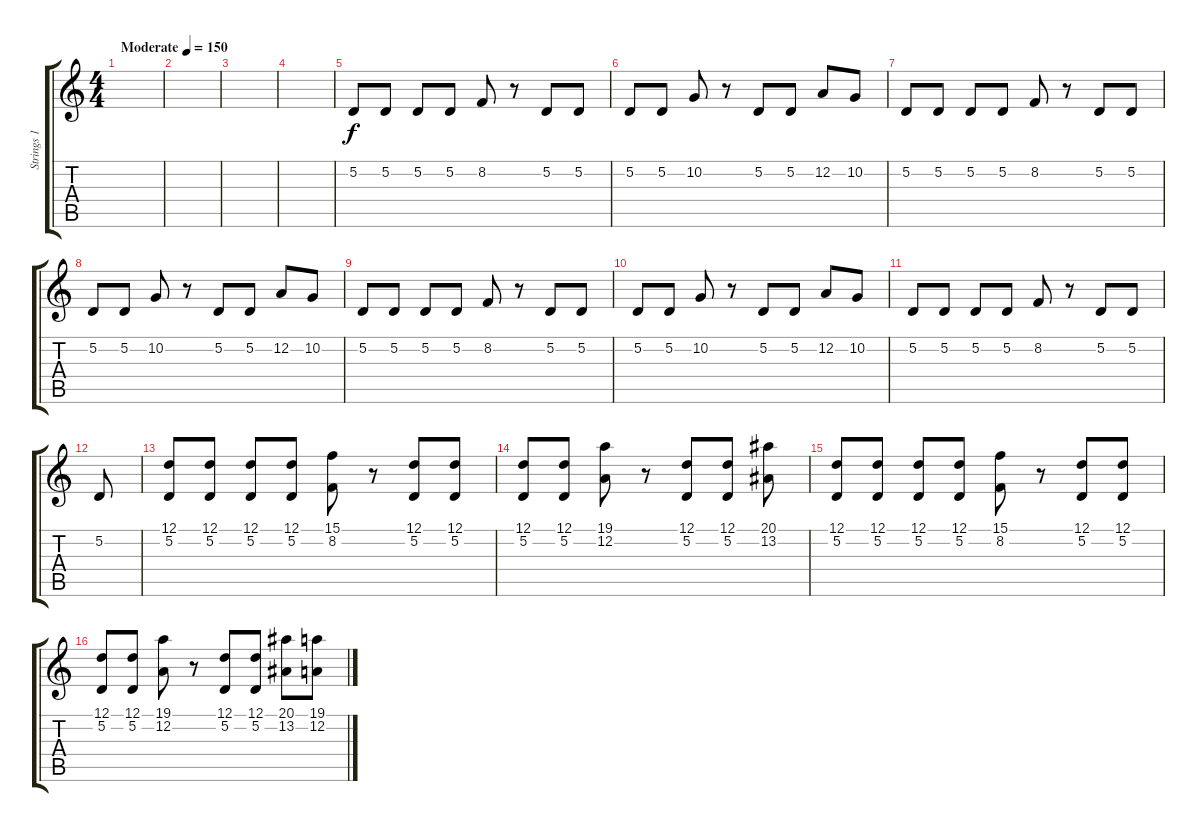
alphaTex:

\track ("Strings 1" "Strings 1") {instrument stringensemble1}
\staff {score tabs}
\tuning (D4 A3 F3 C3 G2 C2) {hide}
\ts (4 4)
\tempo (150 "Moderate")
\clef g2
\ks c
|
|
|
|
5.2.8 5.2.8 5.2.8 5.2.8 8.2.8 r.8 5.2.8 5.2.8 |
5.2.8 5.2.8 10.2.8 r.8 5.2.8 5.2.8 12.2.8 10.2.8 |
5.2.8 5.2.8 5.2.8 5.2.8 8.2.8 r.8 5.2.8 5.2.8 |
5.2.8 5.2.8 10.2.8 r.8 5.2.8 5.2.8 12.2.8 10.2.8 |
5.2.8 5.2.8 5.2.8 5.2.8 8.2.8 r.8 5.2.8 5.2.8 |
5.2.8 5.2.8 10.2.8 r.8 5.2.8 5.2.8 12.2.8 10.2.8 |
5.2.8 5.2.8 5.2.8 5.2.8 8.2.8 r.8 5.2.8 5.2.8 |
5.2.8 |
(12.1 5.2).8 (12.1 5.2).8 (12.1 5.2).8 (12.1 5.2).8 (15.1 8.2).8 r.8 (12.1 5.2).8 (12.1 5.2).8 |
(12.1 5.2).8 (12.1 5.2).8 (19.1 12.2).8 r.8 (12.1 5.2).8 (12.1 5.2).8 (20.1 13.2).8 |
(12.1 5.2).8 (12.1 5.2).8 (12.1 5.2).8 (12.1 5.2).8 (15.1 8.2).8 r.8 (12.1 5.2).8 (12.1 5.2).8 |
(12.1 5.2).8 (12.1 5.2).8 (19.1 12.2).8 r.8 (12.1 5.2).8 (12.1 5.2).8 (20.1 13.2).8 (19.1 12.2).8
